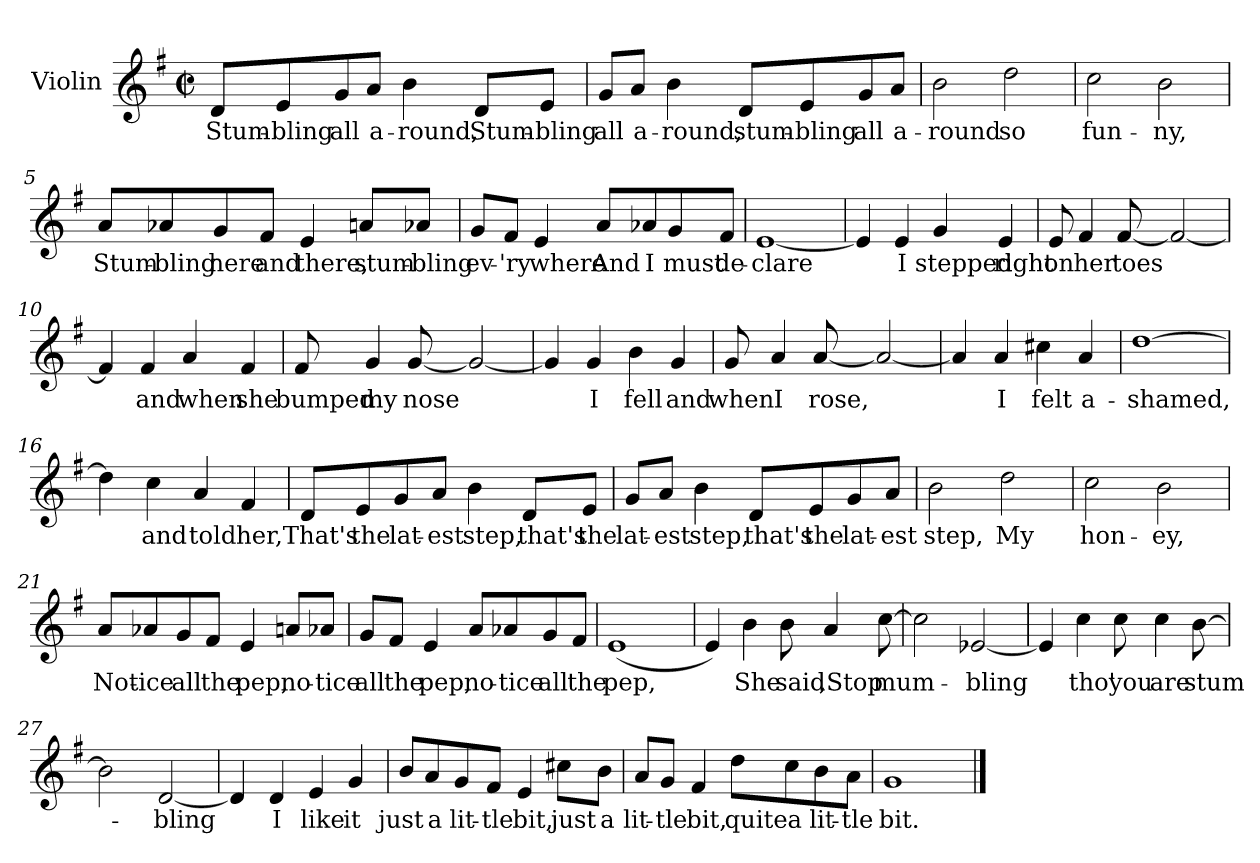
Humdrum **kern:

**kern	**text
*part1	*part1
*staff1	*staff1
*I"Violin	*
*I'Vln	*
*clefG2	*
*k[f#]	*
*G:	*
*M2/2	*
*met(c|)	*
=1	=1
8d/L	Stum-
8e/	-bling
8g/	all
8a/J	a-
4b\	-round,
8d/L	Stum-
8e/J	-bling
=2	=2
8g/L	all
8a/J	a-
4b\	-round,
8d/L	stum-
8e/	-bling
8g/	all
8a/J	a-
=3	=3
2b\	-round
2dd\	so
=4	=4
2cc\	fun-
2b\	-ny,
!!LO:LB:g=z
=5	=5
8a/L	Stum-
8a-X/	-bling
8g/	here
8f#/J	and
4e/	there,
8an/L	stum-
8a-X/J	-bling
=6	=6
8g/L	ev-
8f#/J	-'ry
4e/	where
8a/L	And
8a-X/	I
8g/	must
8f#/J	de-
=7	=7
[1e	-clare
=8	=8
4e/]	.
4e/	I
4g/	stepped
4e/	right
!!LO:LB:g=z
=9	=9
8e/	on
4f#/	her
[8f#/	toes
2f#/_	.
=10	=10
4f#/]	.
4f#/	and
4a/	when
4f#/	she
=11	=11
8f#/	bumped
4g/	my
[8g/	nose
2g/_	.
=12	=12
4g/]	.
4g/	I
4b\	fell
4g/	and
!!LO:LB:g=z
=13	=13
8g/	when
4a/	I
[8a/	rose,
2a/_	.
=14	=14
4a/]	.
4a/	I
4cc#X\	felt
4a/	a-
=15	=15
[1dd	-shamed,
=16	=16
4dd\]	.
4cc\	and
4a/	told
4f#/	her,
!!LO:LB:g=z
=17	=17
8d/L	That's
8e/	the
8g/	lat-
8a/J	-est
4b\	step,
8d/L	that's
8e/J	the
=18	=18
8g/L	lat-
8a/J	-est
4b\	step,
8d/L	that's
8e/	the
8g/	lat-
8a/J	-est
=19	=19
2b\	step,
2dd\	My
=20	=20
2cc\	hon-
2b\	-ey,
!!LO:LB:g=z
=21	=21
8a/L	Not-
8a-X/	-ice
8g/	all
8f#/J	the
4e/	pep,
8an/L	no-
8a-X/J	-tice
=22	=22
8g/L	all
8f#/J	the
4e/	pep,
8a/L	no-
8a-X/	-tice
8g/	all
8f#/J	the
=23	=23
(1e	pep,
=24	=24
4e/)	.
4b\	She
8b\	said
4a/	,Stop
[8cc\	mum-
=25	=25
2cc\]	.
[2e-X/	-bling
!!LO:LB:g=z
=26	=26
4e-/]	.
4cc\	tho'
8cc\	you
4cc\	are
[8b\	stum-
=27	=27
2b\]	.
[2d/	-bling
=28	=28
4d/]	.
4d/	I
4e/	like
4g/	it
=29	=29
8b/L	just
8a/	a
8g/	lit-
8f#/J	-tle
4e/	bit,
8cc#X\L	just
8b\J	a
=30	=30
8a/L	lit-
8g/J	-tle
4f#/	bit,
8dd\L	quite
8cc\	a
8b\	lit-
8a\J	-tle
=31	=31
1g	bit.
==	==
*-	*-
